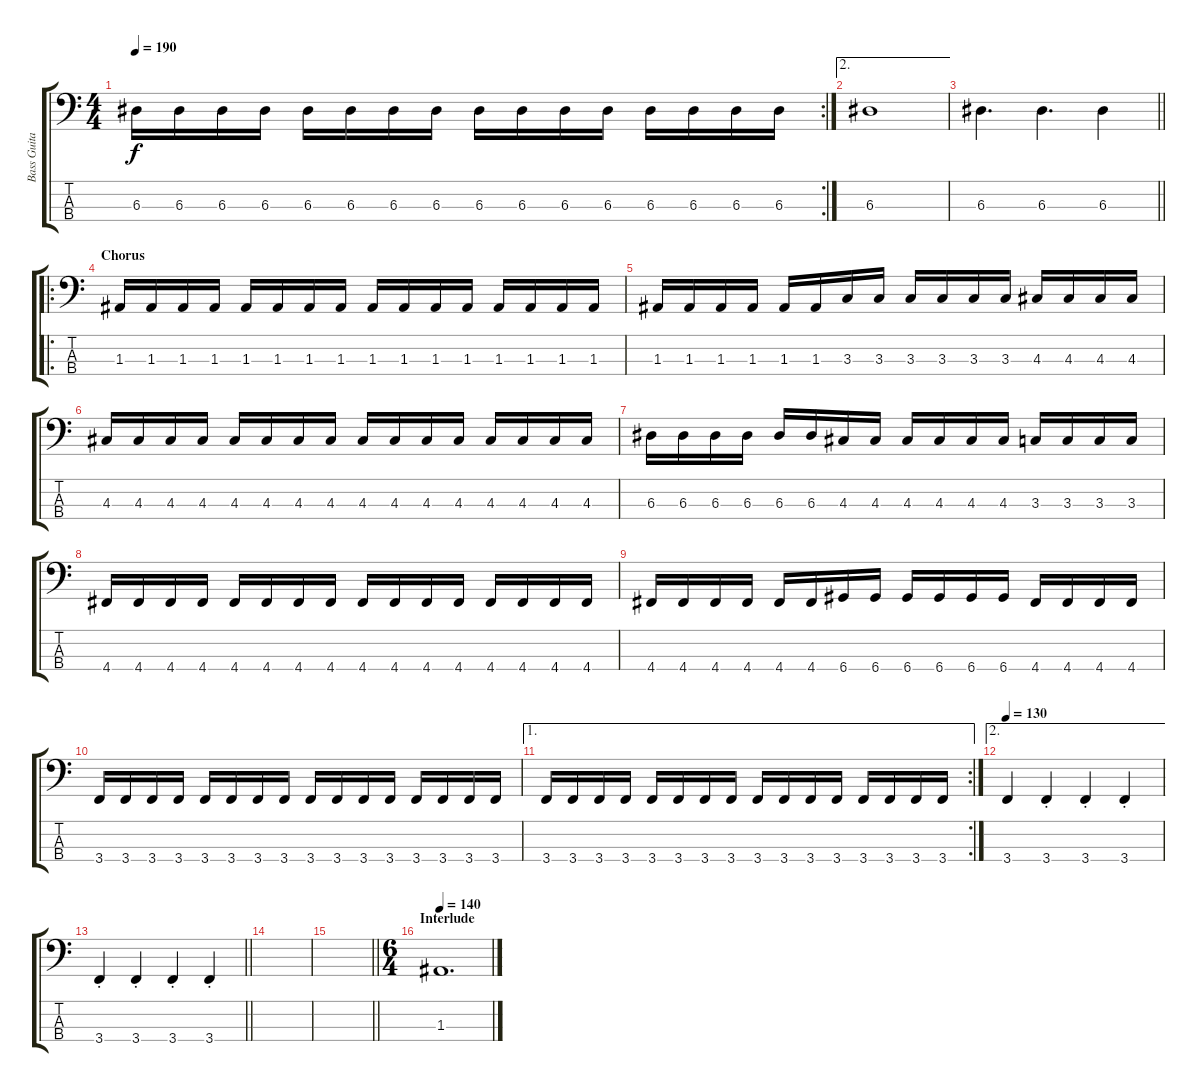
\track ("Bass Guitar" "Bass Guita") {instrument electricbasspick}
\staff {score tabs}
\tuning (G2 D2 A1 D1) {hide}
\rc 2
\ts (4 4)
\tempo 190
\clef f4
\ks c
6.3.16{dy f} 6.3.16 6.3.16 6.3.16 6.3.16 6.3.16 6.3.16 6.3.16 6.3.16 6.3.16 6.3.16 6.3.16 6.3.16 6.3.16 6.3.16 6.3.16 |
\ae 2
6.3.1 |
\barLineRight lightlight
6.3.4{d} 6.3.4{d} 6.3.4 |
\ro
\section ("" "Chorus")
1.3.16 1.3.16 1.3.16 1.3.16 1.3.16 1.3.16 1.3.16 1.3.16 1.3.16 1.3.16 1.3.16 1.3.16 1.3.16 1.3.16 1.3.16 1.3.16 |
1.3.16 1.3.16 1.3.16 1.3.16 1.3.16 1.3.16 3.3.16 3.3.16 3.3.16 3.3.16 3.3.16 3.3.16 4.3.16 4.3.16 4.3.16 4.3.16 |
4.3.16 4.3.16 4.3.16 4.3.16 4.3.16 4.3.16 4.3.16 4.3.16 4.3.16 4.3.16 4.3.16 4.3.16 4.3.16 4.3.16 4.3.16 4.3.16 |
6.3.16 6.3.16 6.3.16 6.3.16 6.3.16 6.3.16 4.3.16 4.3.16 4.3.16 4.3.16 4.3.16 4.3.16 3.3.16 3.3.16 3.3.16 3.3.16 |
4.4.16 4.4.16 4.4.16 4.4.16 4.4.16 4.4.16 4.4.16 4.4.16 4.4.16 4.4.16 4.4.16 4.4.16 4.4.16 4.4.16 4.4.16 4.4.16 |
4.4.16 4.4.16 4.4.16 4.4.16 4.4.16 4.4.16 6.4.16 6.4.16 6.4.16 6.4.16 6.4.16 6.4.16 4.4.16 4.4.16 4.4.16 4.4.16 |
3.4.16 3.4.16 3.4.16 3.4.16 3.4.16 3.4.16 3.4.16 3.4.16 3.4.16 3.4.16 3.4.16 3.4.16 3.4.16 3.4.16 3.4.16 3.4.16 |
\ae 1
\rc 2
3.4.16 3.4.16 3.4.16 3.4.16 3.4.16 3.4.16 3.4.16 3.4.16 3.4.16 3.4.16 3.4.16 3.4.16 3.4.16 3.4.16 3.4.16 3.4.16 |
\ae 2
\tempo 130
3.4.4 3.4{st}.4 3.4{st}.4 3.4{st}.4 |
\barLineRight lightlight
3.4{st}.4 3.4{st}.4 3.4{st}.4 3.4{st}.4 |
|
\barLineRight lightlight
|
\ts (6 4)
\section ("" "Interlude")
\tempo 140
1.3.1{d}
